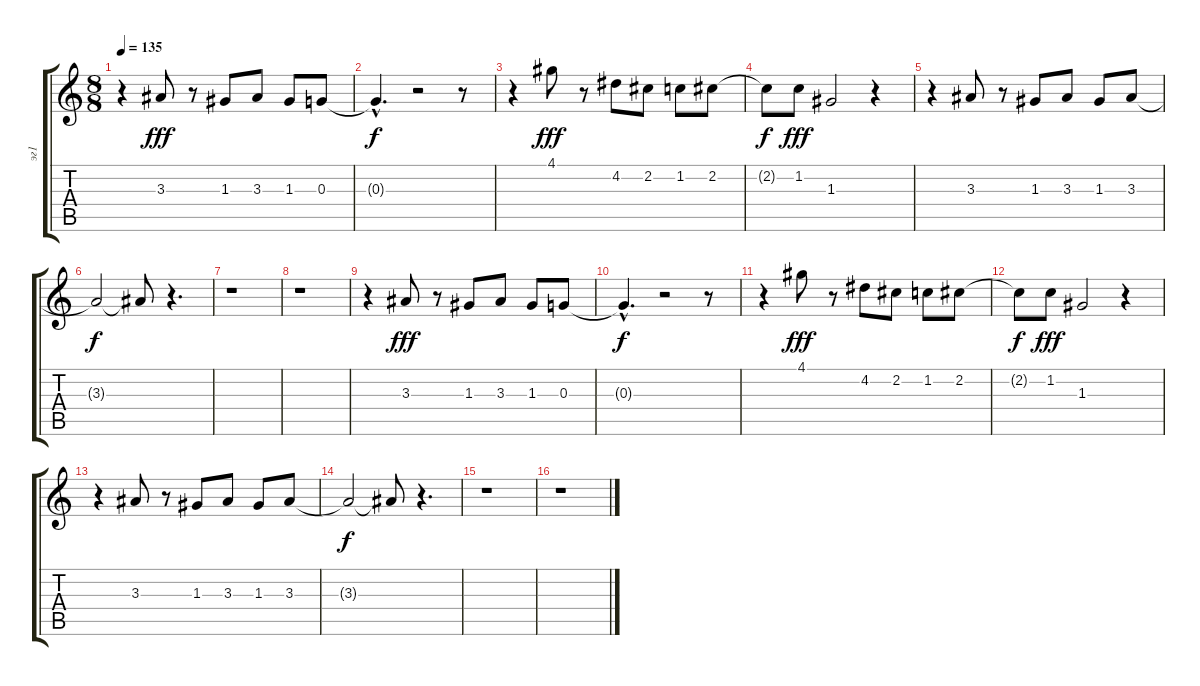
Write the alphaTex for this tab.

\track ("эг1" "эг1") {instrument overdrivenguitar}
\staff {score tabs}
\tuning (E4 B3 G3 D3 A2 E2) {hide}
\ts (8 8)
\tempo 135
\clef g2
\ks c
r.4{dy f} 3.3.8{dy fff} r.8 1.3.8 3.3.8 1.3.8 0.3.8 |
0.3{hac t}.4{d dy f} r.2 r.8 |
r.4 4.1.8{dy fff} r.8 4.2.8 2.2.8 1.2.8 2.2.8 |
2.2{t}.8{dy f} 1.2.8{dy fff} 1.3.2 r.4 |
r.4 3.3.8 r.8 1.3.8 3.3.8 1.3.8 3.3.8 |
3.3{t}.2{dy f} 3.3{t}.8 r.4{d} |
r.1 |
r.1 |
r.4 3.3.8{dy fff} r.8 1.3.8 3.3.8 1.3.8 0.3.8 |
0.3{hac t}.4{d dy f} r.2 r.8 |
r.4 4.1.8{dy fff} r.8 4.2.8 2.2.8 1.2.8 2.2.8 |
2.2{t}.8{dy f} 1.2.8{dy fff} 1.3.2 r.4 |
r.4 3.3.8 r.8 1.3.8 3.3.8 1.3.8 3.3.8 |
3.3{t}.2{dy f} 3.3{t}.8 r.4{d} |
r.1 |
r.1
